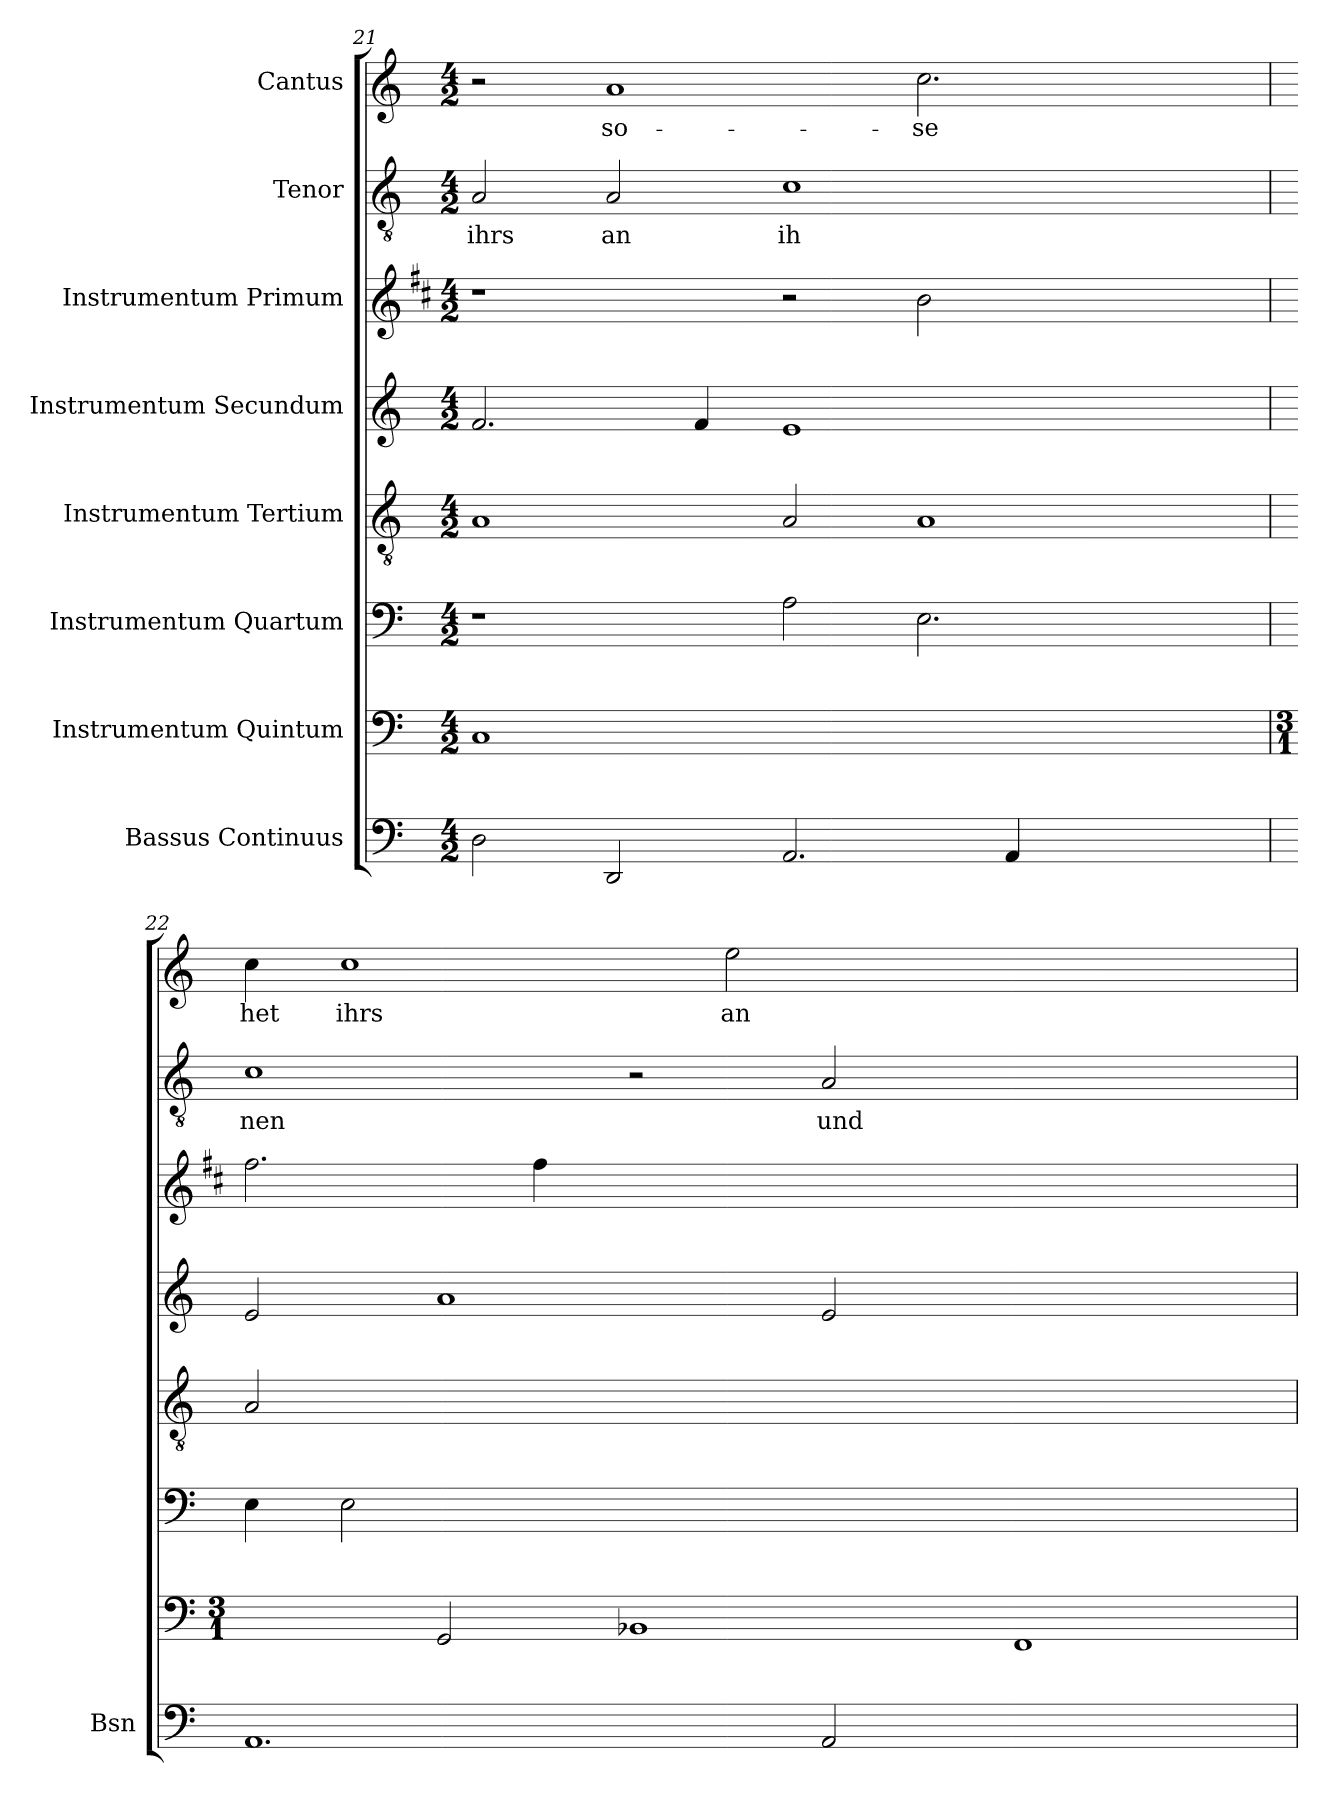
**kern	**kern	**kern	**kern	**kern	**kern	**kern	**text	**kern	**text
*part8	*part7	*part6	*part5	*part4	*part3	*part2	*part2	*part1	*part1
*staff8	*staff7	*staff6	*staff5	*staff4	*staff3	*staff2	*staff2	*staff1	*staff1
*I"Bassus Continuus	*I"Instrumentum Quintum	*I"Instrumentum Quartum	*I"Instrumentum Tertium	*I"Instrumentum Secundum	*I"Instrumentum Primum	*I"Tenor	*	*I"Cantus	*
*I'Bsn	*	*	*	*	*	*	*	*	*
!!LO:LB:g=z
*clefF4	*clefF4	*clefF4	*clefGv2	*clefG2	*clefG2	*clefGv2	*	*clefG2	*
*	*	*	*	*	*ITrd1c2	*	*	*	*
*k[]	*k[]	*k[]	*k[]	*k[]	*k[]	*k[]	*	*k[]	*
*C:	*C:	*C:	*C:	*C:	*C:	*C:	*	*C:	*
*M4/2	*M4/2	*M4/2	*M4/2	*M4/2	*M4/2	*M4/2	*	*M4/2	*
=21	=21	=21	=21	=21	=21	=21	=21	=21	=21
!	!	!	!	!	!	!	!LO:LY:b	!	!
2D	1C	1r	1A	2.f	1r	2A	ihrs	2r	.
!	!	!	!	!	!	!	!LO:LY:b	!	!LO:LY:b
2DD	.	.	.	.	.	2A	an	1a	so-
.	.	.	.	4f	.	.	.	.	.
!	!	!	!	!	!	!	!LO:LY:b	!	!
2.AA	[1GGyy	2A	2A	1e	2r	1c	ih	.	.
!	!	!	!	!	!	!	!	!	!LO:LY:b
.	.	2.E	1A	.	2a	.	.	2.cc	-se
4AA	.	.	.	.	.	.	.	.	.
2ryy	2ryy	.	.	2ryy	2ryy	2ryy	.	.	.
.	.	4ryy	.	.	.	.	.	4ryy	.
=22	=22	=22	=22	=22	=22	=22	=22	=22	=22
*	*M3/1	*	*	*	*	*	*	*	*
!	!	!	!	!	!	!	!LO:LY:b	!	!LO:LY:b
1.AA	2GGyy]	4E	2A	2e	2.ee	1c	nen	4cc	het
!	!	!	!	!	!	!	!	!	!LO:LY:b
.	.	2E	.	.	.	.	.	1cc	ihrs
.	2GG	.	[2cyy	1a	.	.	.	.	.
.	.	[1Eyy	.	.	4ee	.	.	.	.
.	1BB-X	.	0ryy	.	[1eeyy	2r	.	.	.
!	!	!	!	!	!	!	!	!	!LO:LY:b
.	.	.	.	.	.	.	.	2ee	an
!	!	!	!	!	!	!	!LO:LY:b	!	!
2AA	.	.	.	2e	.	2A	und	.	.
.	.	1ryy	.	.	.	.	.	1ryy	.
1ryy	1FF	.	.	1ryy	1ryy	1ryy	.	.	.
.	.	4ryy	.	.	.	.	.	4ryy	.
=	=	=	=	=	=	=	=	=	=
*-	*-	*-	*-	*-	*-	*-	*-	*-	*-
